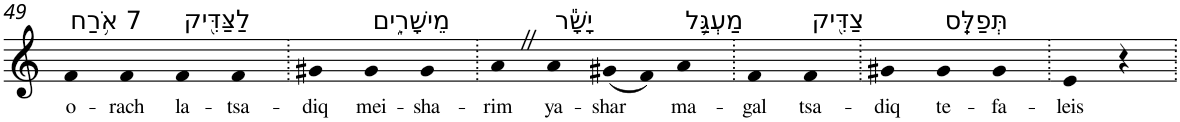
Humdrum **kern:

**kern	**text
*part1	*part1
*staff1	*staff1
*I"Piano	*
*I'Pno	*
!!LO:PB:g=z
*clefG2	*
*k[]	*
=49	=49
!LO:TX:a:t=7 אֹ֥רַח	!
!	!LO:LY:b
4f	o-
!	!LO:LY:b
4f	-rach
!LO:TX:a:t=לַצַּדִּ֖יק	!
!	!LO:LY:b
4f	la-
!	!LO:LY:b
4f	-tsa-
=50.	=50.
!	!LO:LY:b
4g#X	-diq
!LO:TX:a:t=מֵישָׁרִ֑ים	!
!	!LO:LY:b
4g#	mei-
!	!LO:LY:b
4g#	-sha-
=51.	=51.
!	!LO:LY:b
4aZ	-rim
!LO:TX:a:t=יָשָׁ֕ר	!
!	!LO:LY:b
4a	ya-
!	!LO:LY:b
(8g#X	-shar
8f)	.
!LO:TX:a:t=מַעְגַּ֥ל	!
!	!LO:LY:b
4a	ma-
=52.	=52.
!	!LO:LY:b
4f	-gal
!LO:TX:a:t=צַדִּ֖יק	!
!	!LO:LY:b
4f	tsa-
=53.	=53.
!	!LO:LY:b
4g#X	-diq
!LO:TX:a:t=תְּפַלֵּֽס	!
!	!LO:LY:b
4g#	te-
!	!LO:LY:b
4g#	-fa-
=54.	=54.
!	!LO:LY:b
4e	-leis
4r	.
=.	=.
*-	*-
